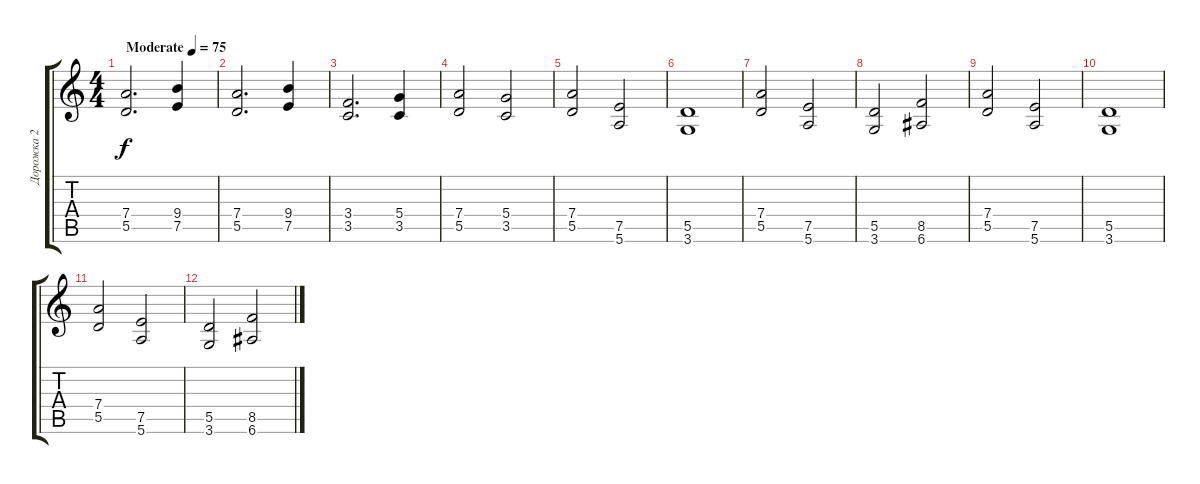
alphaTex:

\track ("Дорожка 2" "Дорожка 2") {instrument distortionguitar}
\staff {score tabs}
\tuning (E4 B3 G3 D3 A2 E2) {hide}
\ts (4 4)
\tempo (75 "Moderate")
\clef g2
\ks c
(7.4 5.5).2{d dy f instrument distortionguitar} (9.4 7.5).4 |
(7.4 5.5).2{d} (9.4 7.5).4 |
(3.4 3.5).2{d} (5.4 3.5).4 |
(7.4 5.5).2 (5.4 3.5).2 |
(7.4 5.5).2 (7.5 5.6).2 |
(5.5 3.6).1 |
(7.4 5.5).2 (7.5 5.6).2 |
(5.5 3.6).2 (8.5 6.6).2 |
(7.4 5.5).2 (7.5 5.6).2 |
(5.5 3.6).1 |
(7.4 5.5).2 (7.5 5.6).2 |
(5.5 3.6).2 (8.5 6.6).2
